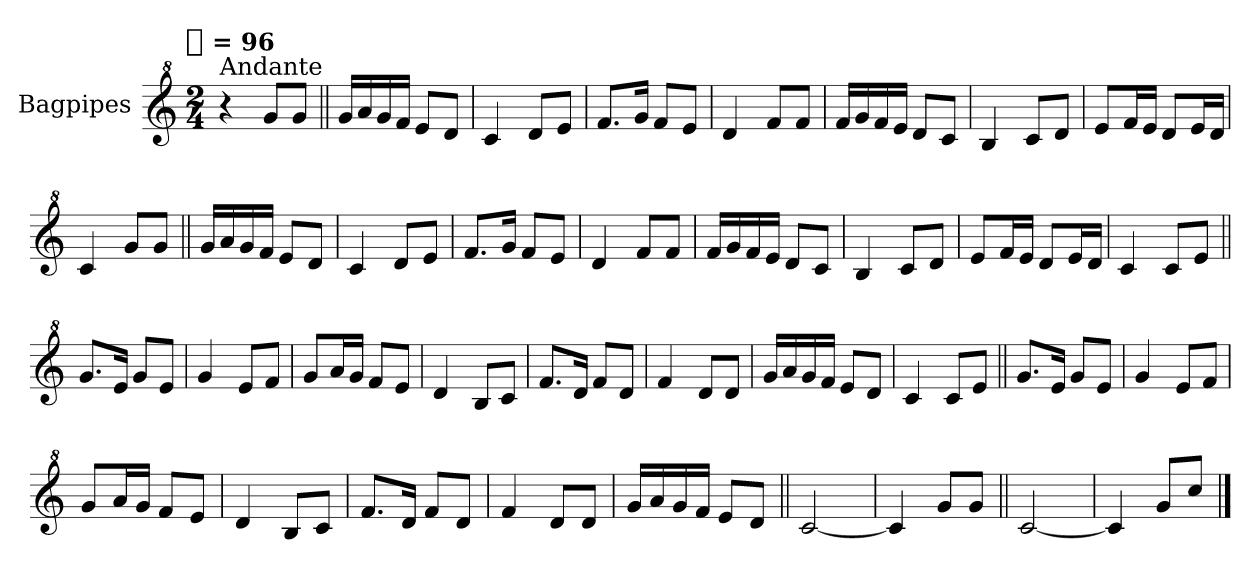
**kern
*part1
*staff1
*I"Bagpipes
*I'Bag
*clefG^2
*k[]
!!LO:TX:omd:t=[quarter] = 96
*M2/4
*MM96
=1
!LO:TX:a:t=Andante
4r
8ggL
8ggJ
=||
16ggLL
16aa
16gg
16ffJJ
8eeL
8ddJ
=
4cc
8ddL
8eeJ
=
8.ffL
16ggJk
8ffL
8eeJ
=
4dd
8ffL
8ffJ
=
16ffLL
16gg
16ff
16eeJJ
8ddL
8ccJ
=
4b
8ccL
8ddJ
=
8eeL
16ffL
16eeJJ
8ddL
16eeL
16ddJJ
=
4cc
8ggL
8ggJ
=||
16ggLL
16aa
16gg
16ffJJ
8eeL
8ddJ
=
4cc
8ddL
8eeJ
=
8.ffL
16ggJk
8ffL
8eeJ
=
4dd
8ffL
8ffJ
=
16ffLL
16gg
16ff
16eeJJ
8ddL
8ccJ
=
4b
8ccL
8ddJ
=
8eeL
16ffL
16eeJJ
8ddL
16eeL
16ddJJ
=
4cc
8ccL
8eeJ
=||
8.ggL
16eeJk
8ggL
8eeJ
=
4gg
8eeL
8ffJ
=
8ggL
16aaL
16ggJJ
8ffL
8eeJ
=
4dd
8bL
8ccJ
=
8.ffL
16ddJk
8ffL
8ddJ
=
4ff
8ddL
8ddJ
=
16ggLL
16aa
16gg
16ffJJ
8eeL
8ddJ
=
4cc
8ccL
8eeJ
=||
8.ggL
16eeJk
8ggL
8eeJ
=
4gg
8eeL
8ffJ
=
8ggL
16aaL
16ggJJ
8ffL
8eeJ
=
4dd
8bL
8ccJ
=
8.ffL
16ddJk
8ffL
8ddJ
=
4ff
8ddL
8ddJ
=
16ggLL
16aa
16gg
16ffJJ
8eeL
8ddJ
=||
[2cc
=
4cc]
8ggL
8ggJ
=||
[2cc
=
4cc]
8ggL
8cccJ
==
*-
